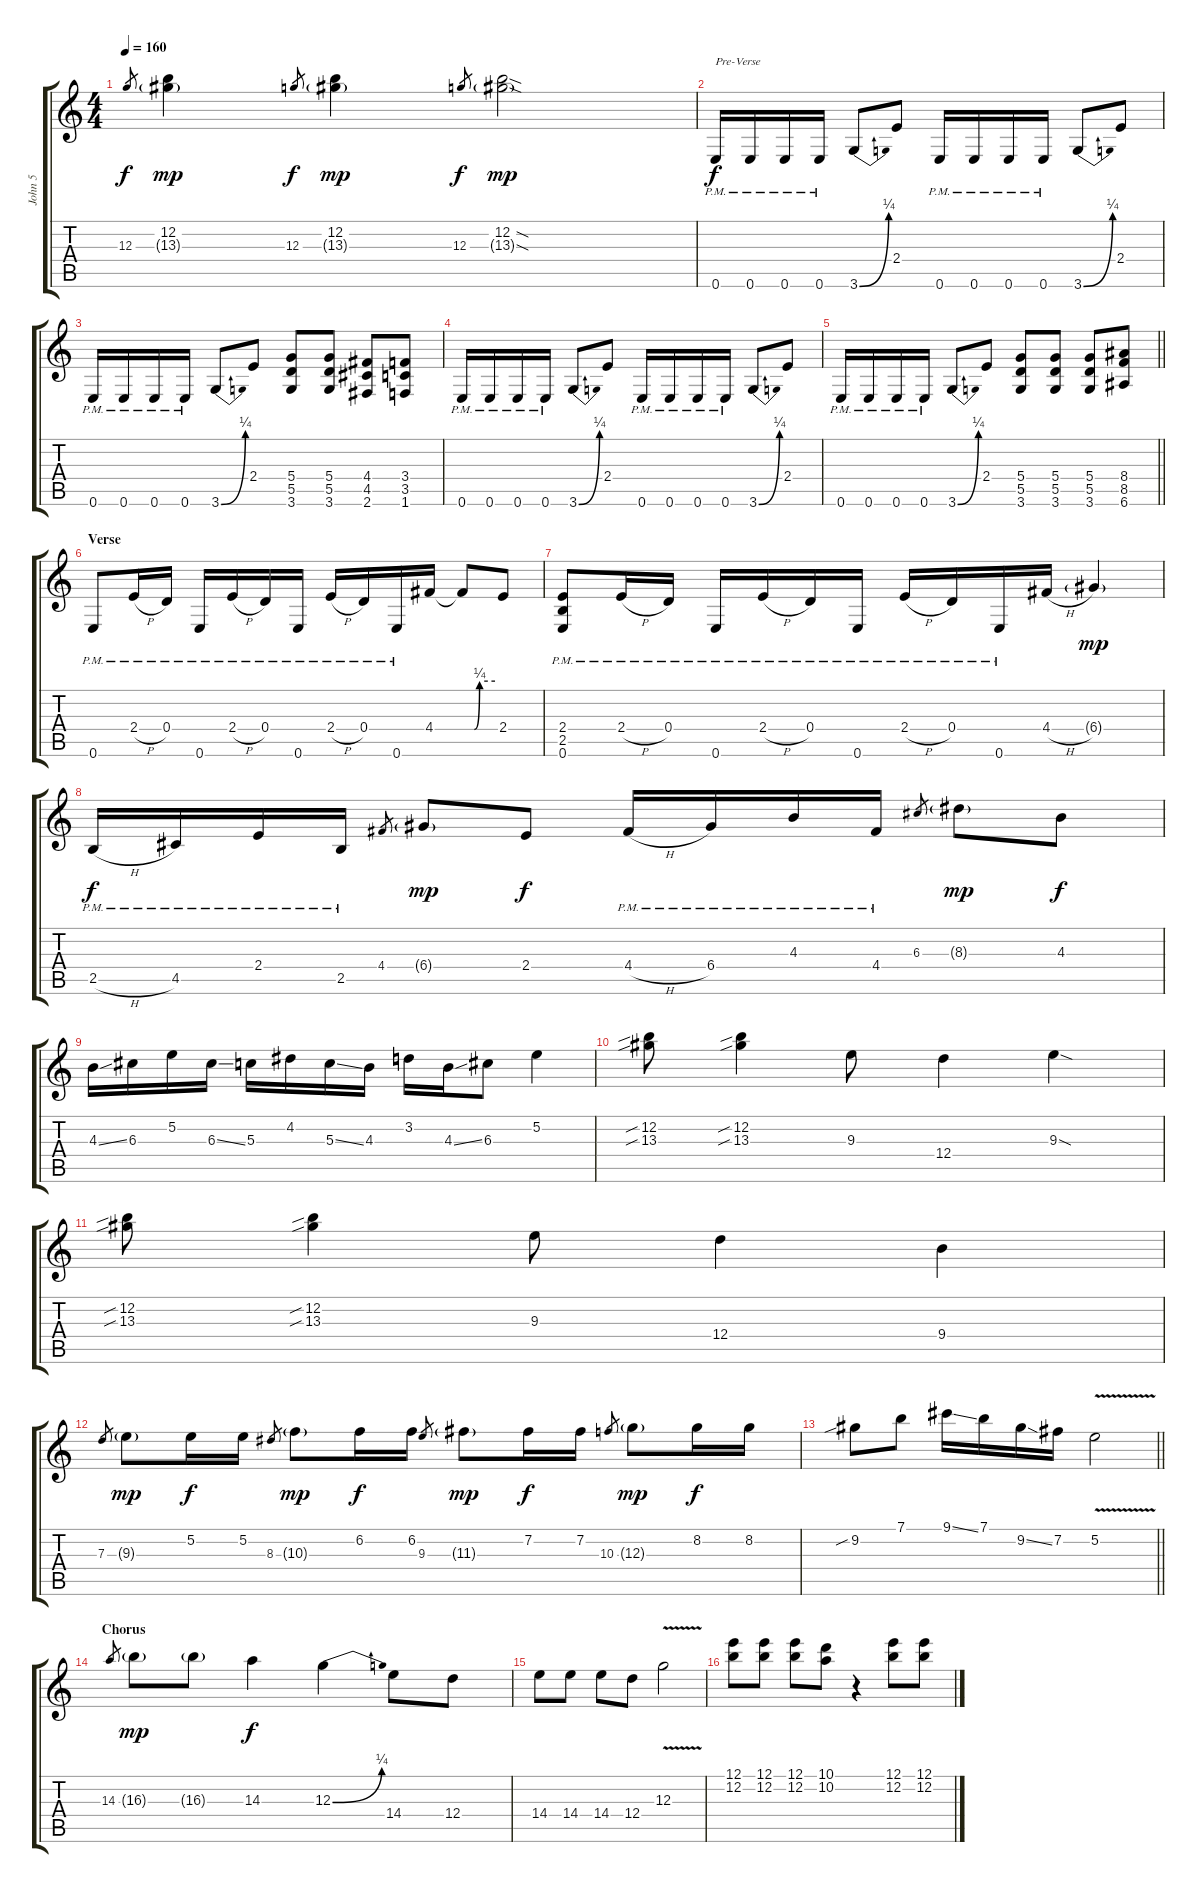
\track ("John 5" "John 5") {instrument distortionguitar}
\staff {score tabs}
\tuning (E4 B3 G3 D3 A2 E2) {hide}
\ts (4 4)
\tempo 160
\clef g2
\ks c
12.3.8{gr dy f} (12.2 13.3{g}).4{dy mp} 12.3.8{gr dy f} (12.2 13.3{g}).4{dy mp} 12.3.8{gr dy f} (12.2{sod} 13.3{sod g}).2{dy mp} |
0.6{pm}.16{txt "Pre-Verse" dy f} 0.6{pm}.16 0.6{pm}.16 0.6{pm}.16 3.6{be (bend 0 0 60 1)}.8 2.4.8 0.6{pm}.16 0.6{pm}.16 0.6{pm}.16 0.6{pm}.16 3.6{be (bend 0 0 60 1)}.8 2.4.8 |
0.6{pm}.16 0.6{pm}.16 0.6{pm}.16 0.6{pm}.16 3.6{be (bend 0 0 60 1)}.8 2.4.8 (5.4 5.5 3.6).8 (5.4 5.5 3.6).8 (4.4 4.5 2.6).8 (3.4 3.5 1.6).8 |
0.6{pm}.16 0.6{pm}.16 0.6{pm}.16 0.6{pm}.16 3.6{be (bend 0 0 60 1)}.8 2.4.8 0.6{pm}.16 0.6{pm}.16 0.6{pm}.16 0.6{pm}.16 3.6{be (bend 0 0 60 1)}.8 2.4.8 |
\barLineRight lightlight
0.6{pm}.16 0.6{pm}.16 0.6{pm}.16 0.6{pm}.16 3.6{be (bend 0 0 60 1)}.8 2.4.8 (5.4 5.5 3.6).8 (5.4 5.5 3.6).8 (5.4 5.5 3.6).8 (8.4 8.5 6.6).8 |
\section ("" "Verse")
0.6{pm}.8 2.4{h pm}.16 0.4{pm}.16 0.6{pm}.16 2.4{h pm}.16 0.4{pm}.16 0.6{pm}.16 2.4{h pm}.16 0.4{pm}.16 0.6{pm}.16 4.4.16 4.4{be (custom 0 0 20 0 30 1 60 1) t}.8 2.4.8 |
(2.4 2.5 0.6{pm}).8 2.4{h pm}.16 0.4{pm}.16 0.6{pm}.16 2.4{h pm}.16 0.4{pm}.16 0.6{pm}.16 2.4{h pm}.16 0.4{pm}.16 0.6{pm}.16 4.4{h}.16 6.4{g}.4{dy mp} |
2.5{h pm}.16{dy f} 4.5{pm}.16 2.4{pm}.16 2.5{pm}.16 4.4.8{gr} 6.4{g}.8{dy mp} 2.4.8{dy f} 4.4{h pm}.16 6.4{pm}.16 4.3{pm}.16 4.4{pm}.16 6.3.8{gr} 8.3{g}.8{dy mp} 4.3.8{dy f} |
4.3{ss}.16 6.3.16 5.2.16 6.3{ss}.16 5.3.16 4.2.16 5.3{ss}.16 4.3.16 3.2.16 4.3{ss}.16 6.3.8 5.2.4 |
(12.2{sib} 13.3{sib}).8 (12.2{sib} 13.3{sib}).4 9.3.8 12.4.4 9.3{sod}.4 |
(12.2{sib} 13.3{sib}).8 (12.2{sib} 13.3{sib}).4 9.3.8 12.4.4 9.4.4 |
7.3.8{gr} 9.3{g}.8{dy mp} 5.2.16{dy f} 5.2.16 8.3.8{gr} 10.3{g}.8{dy mp} 6.2.16{dy f} 6.2.16 9.3.8{gr} 11.3{g}.8{dy mp} 7.2.16{dy f} 7.2.16 10.3.8{gr} 12.3{g}.8{dy mp} 8.2.16{dy f} 8.2.16 |
\barLineRight lightlight
9.2{sib}.8 7.1.8 9.1{ss}.16 7.1.16 9.2{ss}.16 7.2.16 5.2{v}.2 |
\section ("" "Chorus")
14.3.8{gr} 16.3{g}.8{dy mp} 16.3{g}.8 14.3.4{dy f} 12.3{be (bend 0 0 60 1)}.4 14.4.8 12.4.8 |
14.4.8 14.4.8 14.4.8 12.4.8 12.3{v}.2 |
(12.1 12.2).8 (12.1 12.2).8 (12.1 12.2).8 (10.1 10.2).8 r.4 (12.1 12.2).8 (12.1 12.2).8
